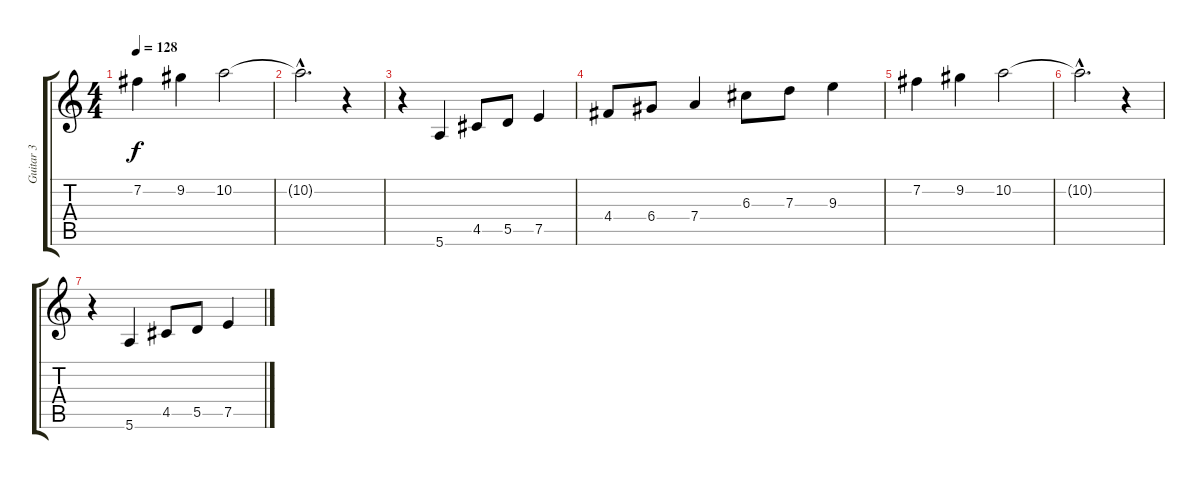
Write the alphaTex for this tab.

\track ("Guitar 3" "Guitar 3") {instrument distortionguitar}
\staff {score tabs}
\tuning (E4 B3 G3 D3 A2 E2) {hide}
\ts (4 4)
\tempo 128
\clef g2
\ks c
7.2.4{dy f} 9.2.4 10.2.2 |
10.2{hac t}.2{d} r.4 |
r.4 5.6.4 4.5.8 5.5.8 7.5.4 |
4.4.8 6.4.8 7.4.4 6.3.8 7.3.8 9.3.4 |
7.2.4 9.2.4 10.2.2 |
10.2{hac t}.2{d} r.4 |
r.4 5.6.4 4.5.8 5.5.8 7.5.4
